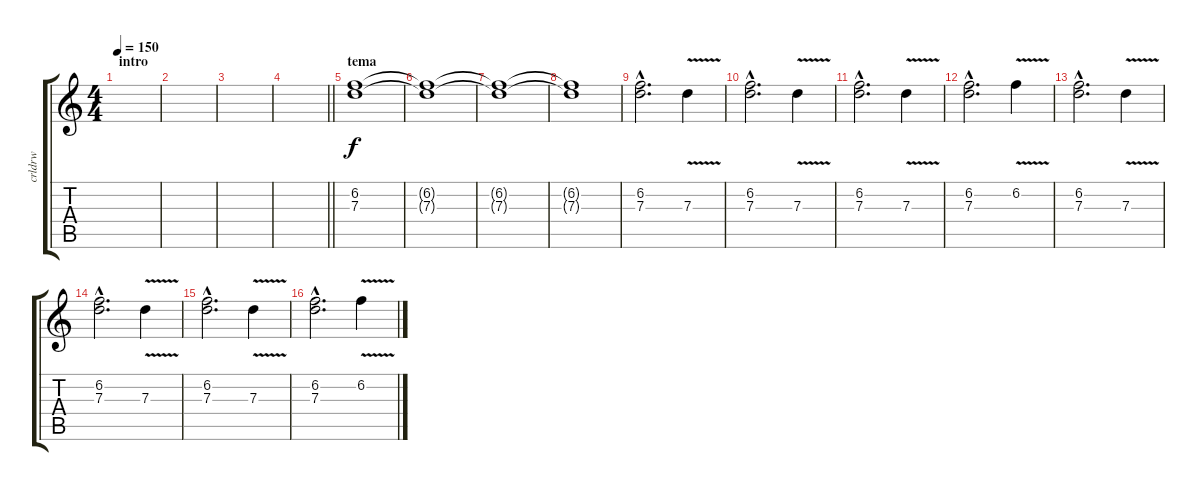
\track ("crldrw" "crldrw") {instrument distortionguitar}
\staff {score tabs}
\tuning (E4 B3 G3 D3 A2 E2) {hide}
\ts (4 4)
\section ("" "intro")
\tempo 150
\clef g2
\ks c
|
|
|
\barLineRight lightlight
|
\section ("" "tema")
(6.2 7.3).1 |
(6.2{t} 7.3{t}).1 |
(6.2{t} 7.3{t}).1 |
(6.2{t} 7.3{t}).1 |
(6.2{hac} 7.3{hac}).2{d} 7.3{v}.4 |
(6.2{hac} 7.3{hac}).2{d} 7.3{v}.4 |
(6.2{hac} 7.3{hac}).2{d} 7.3{v}.4 |
(6.2{hac} 7.3{hac}).2{d} 6.2{v}.4 |
(6.2{hac} 7.3{hac}).2{d} 7.3{v}.4 |
(6.2{hac} 7.3{hac}).2{d} 7.3{v}.4 |
(6.2{hac} 7.3{hac}).2{d} 7.3{v}.4 |
(6.2{hac} 7.3{hac}).2{d} 6.2{v}.4
